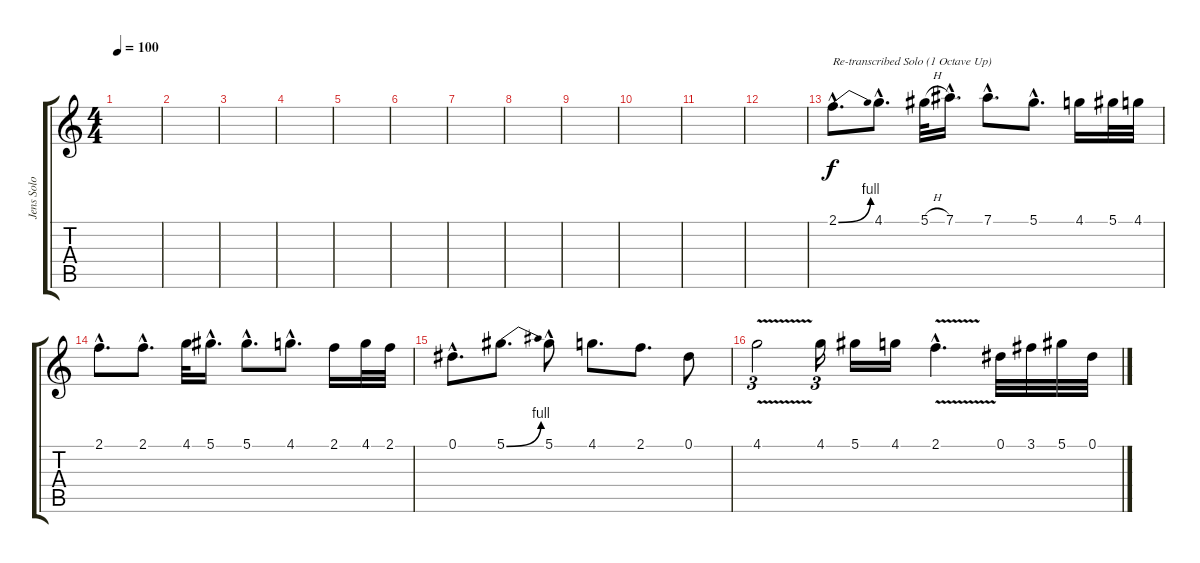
\track ("Jens Solo 2" "Jens Solo ") {instrument lead1square}
\staff {score tabs}
\tuning (Eb5 Bb4 Gb4 Db4 Ab3 Eb3) {hide}
\ts (4 4)
\tempo 100
\clef g2
\ks c
|
|
|
|
|
|
|
|
|
|
|
|
2.1{be (bend 0 0 60 4) hac}.8{d txt "Re-transcribed Solo (1 Octave Up)" volume 14} 4.1{hac}.8{d} 5.1{h}.32 7.1{hac}.16{d} 7.1{hac}.8{d} 5.1{hac}.8{d} 4.1.16 5.1.32 4.1.32 |
2.1{hac}.8{d} 2.1{hac}.8{d} 4.1.32 5.1{hac}.16{d} 5.1{hac}.8{d} 4.1{hac}.8{d} 2.1.16 4.1.32 2.1.32 |
0.1{hac}.8{d} 5.1{be (bend 0 0 60 4)}.8{d} 5.1{hac}.8 4.1.8{d} 2.1.8{d} 0.1.8 |
4.1{v}.2{tu (3 2)} 4.1.16{tu (3 2)} 5.1.16 4.1.16 2.1{v hac}.4{d} 0.1.32 3.1.32 5.1.32 0.1.32
